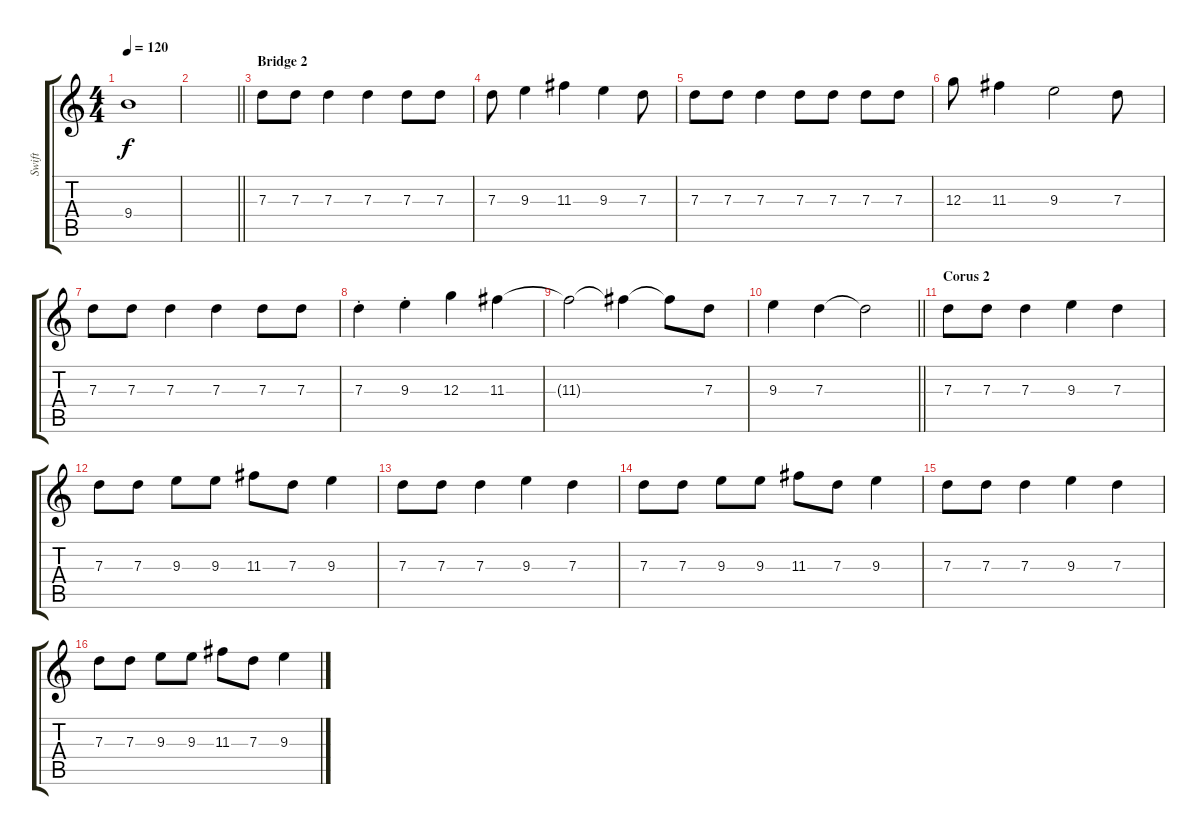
\track ("Swift" "Swift") {instrument electricguitarjazz}
\staff {score tabs}
\tuning (E4 B3 G3 D3 A2 E2) {hide}
\ts (4 4)
\tempo 120
\clef g2
\ks c
9.4.1{dy f} |
\barLineRight lightlight
|
\section ("" "Bridge 2")
7.3.8 7.3.8 7.3.4 7.3.4 7.3.8 7.3.8 |
7.3.8 9.3.4 11.3.4 9.3.4 7.3.8 |
7.3.8 7.3.8 7.3.4 7.3.8 7.3.8 7.3.8 7.3.8 |
12.3.8 11.3.4 9.3.2 7.3.8 |
7.3.8 7.3.8 7.3.4 7.3.4 7.3.8 7.3.8 |
7.3{st}.4 9.3{st}.4 12.3.4 11.3.4 |
11.3{t}.2 11.3{t}.4 11.3{t}.8 7.3.8 |
\barLineRight lightlight
9.3.4 7.3.4 7.3{t}.2 |
\section ("" "Corus 2")
7.3.8 7.3.8 7.3.4 9.3.4 7.3.4 |
7.3.8 7.3.8 9.3.8 9.3.8 11.3.8 7.3.8 9.3.4 |
7.3.8 7.3.8 7.3.4 9.3.4 7.3.4 |
7.3.8 7.3.8 9.3.8 9.3.8 11.3.8 7.3.8 9.3.4 |
7.3.8 7.3.8 7.3.4 9.3.4 7.3.4 |
7.3.8 7.3.8 9.3.8 9.3.8 11.3.8 7.3.8 9.3.4
